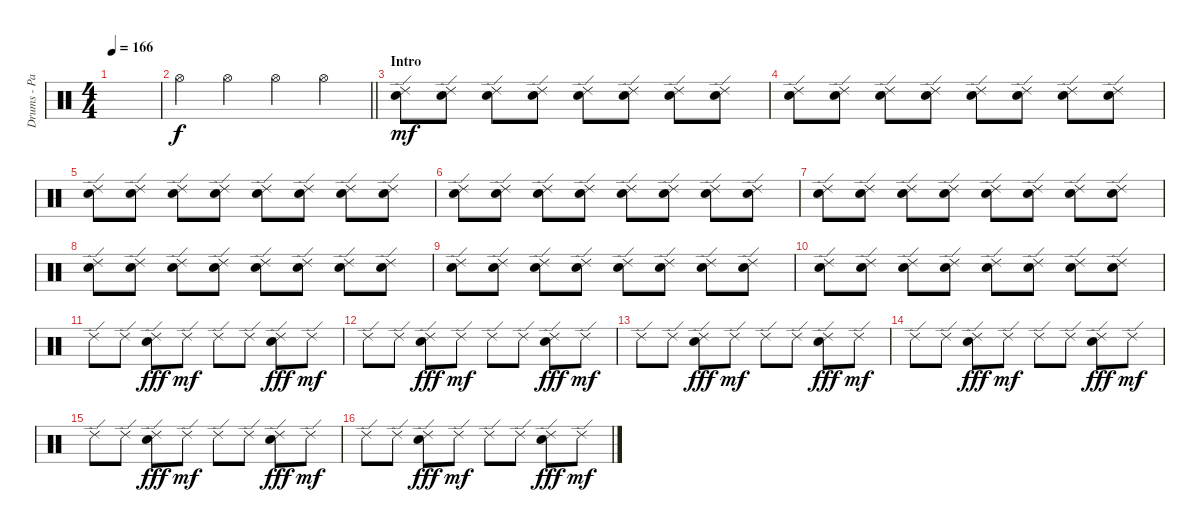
\track ("Drums - Paice - Руслан" "Drums - Pa") {instrument percussion}
\staff {score}
\articulation defaults
\ts (4 4)
\tempo 166
\clef neutral
\ks c
|
\barLineRight lightlight "Hi-Hat (open)".4 "Hi-Hat (open)".4 "Hi-Hat (open)".4 "Hi-Hat (open)".4
|
\section ("" "Intro")
("Ride (edge) 2" "Electric Snare (hit)").8{dy mf} ("Ride (edge) 2" "Electric Snare (hit)").8 ("Ride (edge) 2" "Electric Snare (hit)").8 ("Ride (edge) 2" "Electric Snare (hit)").8 ("Ride (edge) 2" "Electric Snare (hit)").8 ("Ride (edge) 2" "Electric Snare (hit)").8 ("Ride (edge) 2" "Electric Snare (hit)").8 ("Ride (edge) 2" "Electric Snare (hit)").8 |
("Ride (edge) 2" "Electric Snare (hit)").8 ("Ride (edge) 2" "Electric Snare (hit)").8 ("Ride (edge) 2" "Electric Snare (hit)").8 ("Ride (edge) 2" "Electric Snare (hit)").8 ("Ride (edge) 2" "Electric Snare (hit)").8 ("Ride (edge) 2" "Electric Snare (hit)").8 ("Ride (edge) 2" "Electric Snare (hit)").8 ("Ride (edge) 2" "Electric Snare (hit)").8 |
("Ride (edge) 2" "Electric Snare (hit)").8 ("Ride (edge) 2" "Electric Snare (hit)").8 ("Ride (edge) 2" "Electric Snare (hit)").8 ("Ride (edge) 2" "Electric Snare (hit)").8 ("Ride (edge) 2" "Electric Snare (hit)").8 ("Ride (edge) 2" "Electric Snare (hit)").8 ("Ride (edge) 2" "Electric Snare (hit)").8 ("Ride (edge) 2" "Electric Snare (hit)").8 |
("Ride (edge) 2" "Electric Snare (hit)").8 ("Ride (edge) 2" "Electric Snare (hit)").8 ("Ride (edge) 2" "Electric Snare (hit)").8 ("Ride (edge) 2" "Electric Snare (hit)").8 ("Ride (edge) 2" "Electric Snare (hit)").8 ("Ride (edge) 2" "Electric Snare (hit)").8 ("Ride (edge) 2" "Electric Snare (hit)").8 ("Ride (edge) 2" "Electric Snare (hit)").8 |
("Ride (edge) 2" "Electric Snare (hit)").8 ("Ride (edge) 2" "Electric Snare (hit)").8 ("Ride (edge) 2" "Electric Snare (hit)").8 ("Ride (edge) 2" "Electric Snare (hit)").8 ("Ride (edge) 2" "Electric Snare (hit)").8 ("Ride (edge) 2" "Electric Snare (hit)").8 ("Ride (edge) 2" "Electric Snare (hit)").8 ("Ride (edge) 2" "Electric Snare (hit)").8 |
("Ride (edge) 2" "Electric Snare (hit)").8 ("Ride (edge) 2" "Electric Snare (hit)").8 ("Ride (edge) 2" "Electric Snare (hit)").8 ("Ride (edge) 2" "Electric Snare (hit)").8 ("Ride (edge) 2" "Electric Snare (hit)").8 ("Ride (edge) 2" "Electric Snare (hit)").8 ("Ride (edge) 2" "Electric Snare (hit)").8 ("Ride (edge) 2" "Electric Snare (hit)").8 |
("Ride (edge) 2" "Electric Snare (hit)").8 ("Ride (edge) 2" "Electric Snare (hit)").8 ("Ride (edge) 2" "Electric Snare (hit)").8 ("Ride (edge) 2" "Electric Snare (hit)").8 ("Ride (edge) 2" "Electric Snare (hit)").8 ("Ride (edge) 2" "Electric Snare (hit)").8 ("Ride (edge) 2" "Electric Snare (hit)").8 ("Ride (edge) 2" "Electric Snare (hit)").8 |
("Ride (edge) 2" "Electric Snare (hit)").8 ("Ride (edge) 2" "Electric Snare (hit)").8 ("Ride (edge) 2" "Electric Snare (hit)").8 ("Ride (edge) 2" "Electric Snare (hit)").8 ("Ride (edge) 2" "Electric Snare (hit)").8 ("Ride (edge) 2" "Electric Snare (hit)").8 ("Ride (edge) 2" "Electric Snare (hit)").8 ("Ride (edge) 2" "Electric Snare (hit)").8 |
"Ride (edge) 2".8 "Ride (edge) 2".8 ("Ride (edge) 2" "Electric Snare (hit)").8{dy fff} "Ride (edge) 2".8{dy mf} "Ride (edge) 2".8 "Ride (edge) 2".8 ("Ride (edge) 2" "Electric Snare (hit)").8{dy fff} "Ride (edge) 2".8{dy mf} |
"Ride (edge) 2".8 "Ride (edge) 2".8 ("Ride (edge) 2" "Electric Snare (hit)").8{dy fff} "Ride (edge) 2".8{dy mf} "Ride (edge) 2".8 "Ride (edge) 2".8 ("Ride (edge) 2" "Electric Snare (hit)").8{dy fff} "Ride (edge) 2".8{dy mf} |
"Ride (edge) 2".8 "Ride (edge) 2".8 ("Ride (edge) 2" "Electric Snare (hit)").8{dy fff} "Ride (edge) 2".8{dy mf} "Ride (edge) 2".8 "Ride (edge) 2".8 ("Ride (edge) 2" "Electric Snare (hit)").8{dy fff} "Ride (edge) 2".8{dy mf} |
"Ride (edge) 2".8 "Ride (edge) 2".8 ("Ride (edge) 2" "Electric Snare (hit)").8{dy fff} "Ride (edge) 2".8{dy mf} "Ride (edge) 2".8 "Ride (edge) 2".8 ("Ride (edge) 2" "Electric Snare (hit)").8{dy fff} "Ride (edge) 2".8{dy mf} |
"Ride (edge) 2".8 "Ride (edge) 2".8 ("Ride (edge) 2" "Electric Snare (hit)").8{dy fff} "Ride (edge) 2".8{dy mf} "Ride (edge) 2".8 "Ride (edge) 2".8 ("Ride (edge) 2" "Electric Snare (hit)").8{dy fff} "Ride (edge) 2".8{dy mf} |
"Ride (edge) 2".8 "Ride (edge) 2".8 ("Ride (edge) 2" "Electric Snare (hit)").8{dy fff} "Ride (edge) 2".8{dy mf} "Ride (edge) 2".8 "Ride (edge) 2".8 ("Ride (edge) 2" "Electric Snare (hit)").8{dy fff} "Ride (edge) 2".8{dy mf}
